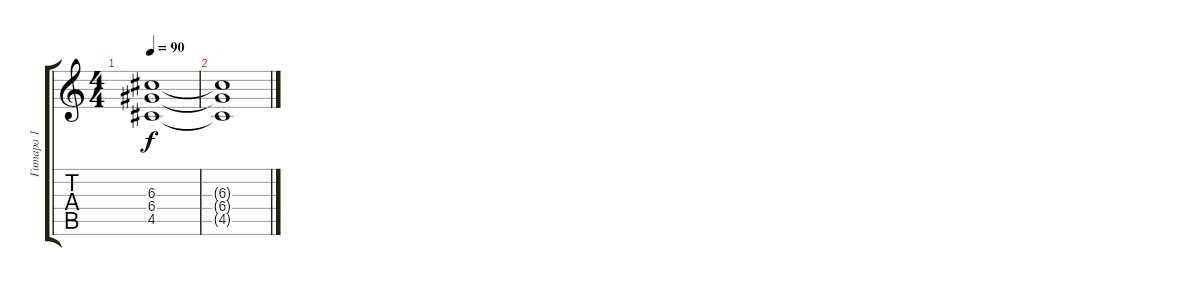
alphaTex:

\track ("Гитара 1" "Гитара 1") {instrument distortionguitar}
\staff {score tabs}
\tuning (E4 B3 G3 D3 A2 E2) {hide}
\ts (4 4)
\tempo 90
\clef g2
\ks c
(6.3{t} 6.4{t} 4.5{t}).1{dy f} |
(6.3{t} 6.4{t} 4.5{t}).1
